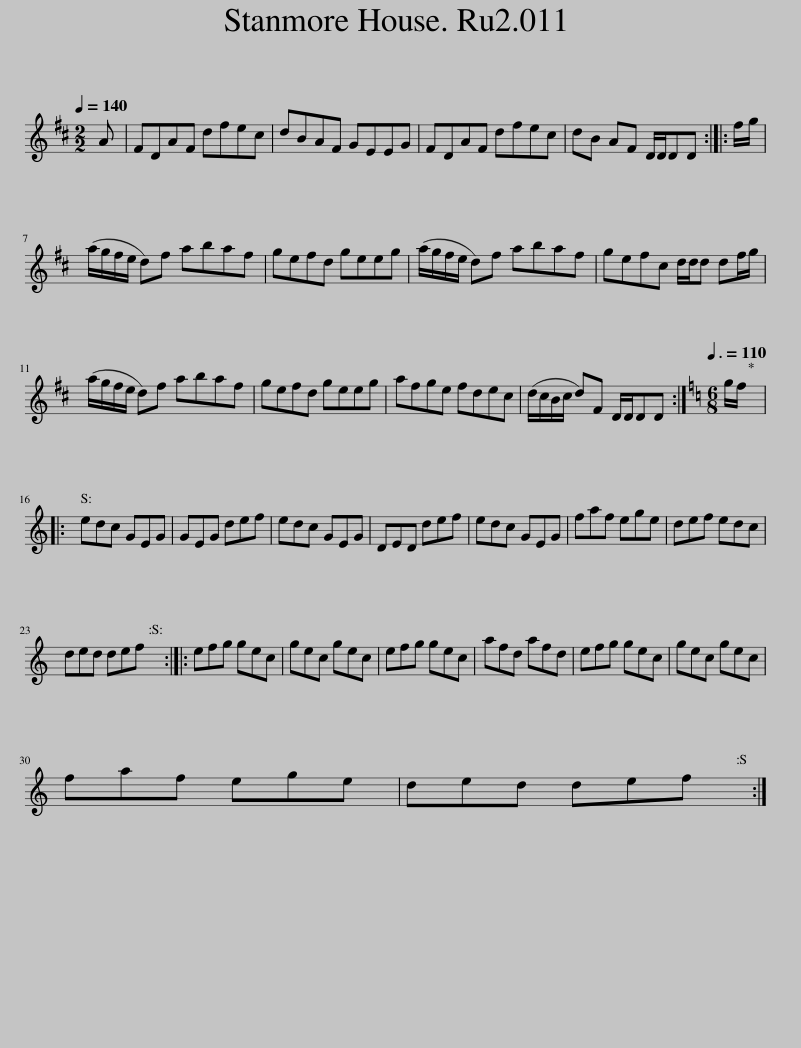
X:1
L:1/8
Q:1/4=140
M:2/2
I:linebreak $
K:D
V:1 treble
V:1
 A | FDAF dfec | dBAF GEEG | FDAF dfec | dB AF D/D/DD :: %5
 f/g/ |$ (a/g/f/e/ d)f abaf | gefd geeg | (a/g/f/e/ d)f abaf | gefc d/d/d df/g/ |$ %10
 (a/g/f/e/ d)f abaf | gefd geeg | afge fdec | (d/c/B/c/ d)F D/D/DD :|[K:C][M:6/8][Q:3/8=110] g/f/ |:$ %15
 edc GEG | GEG def | edc GEG | DED def | edc GEG | %20
 faf ege | def edc |$ ded def :: efg gec | gec gec | %25
 efg gec | afd afd | efg gec | gec gec |$ faf ege | %30
 ded def :| %31
